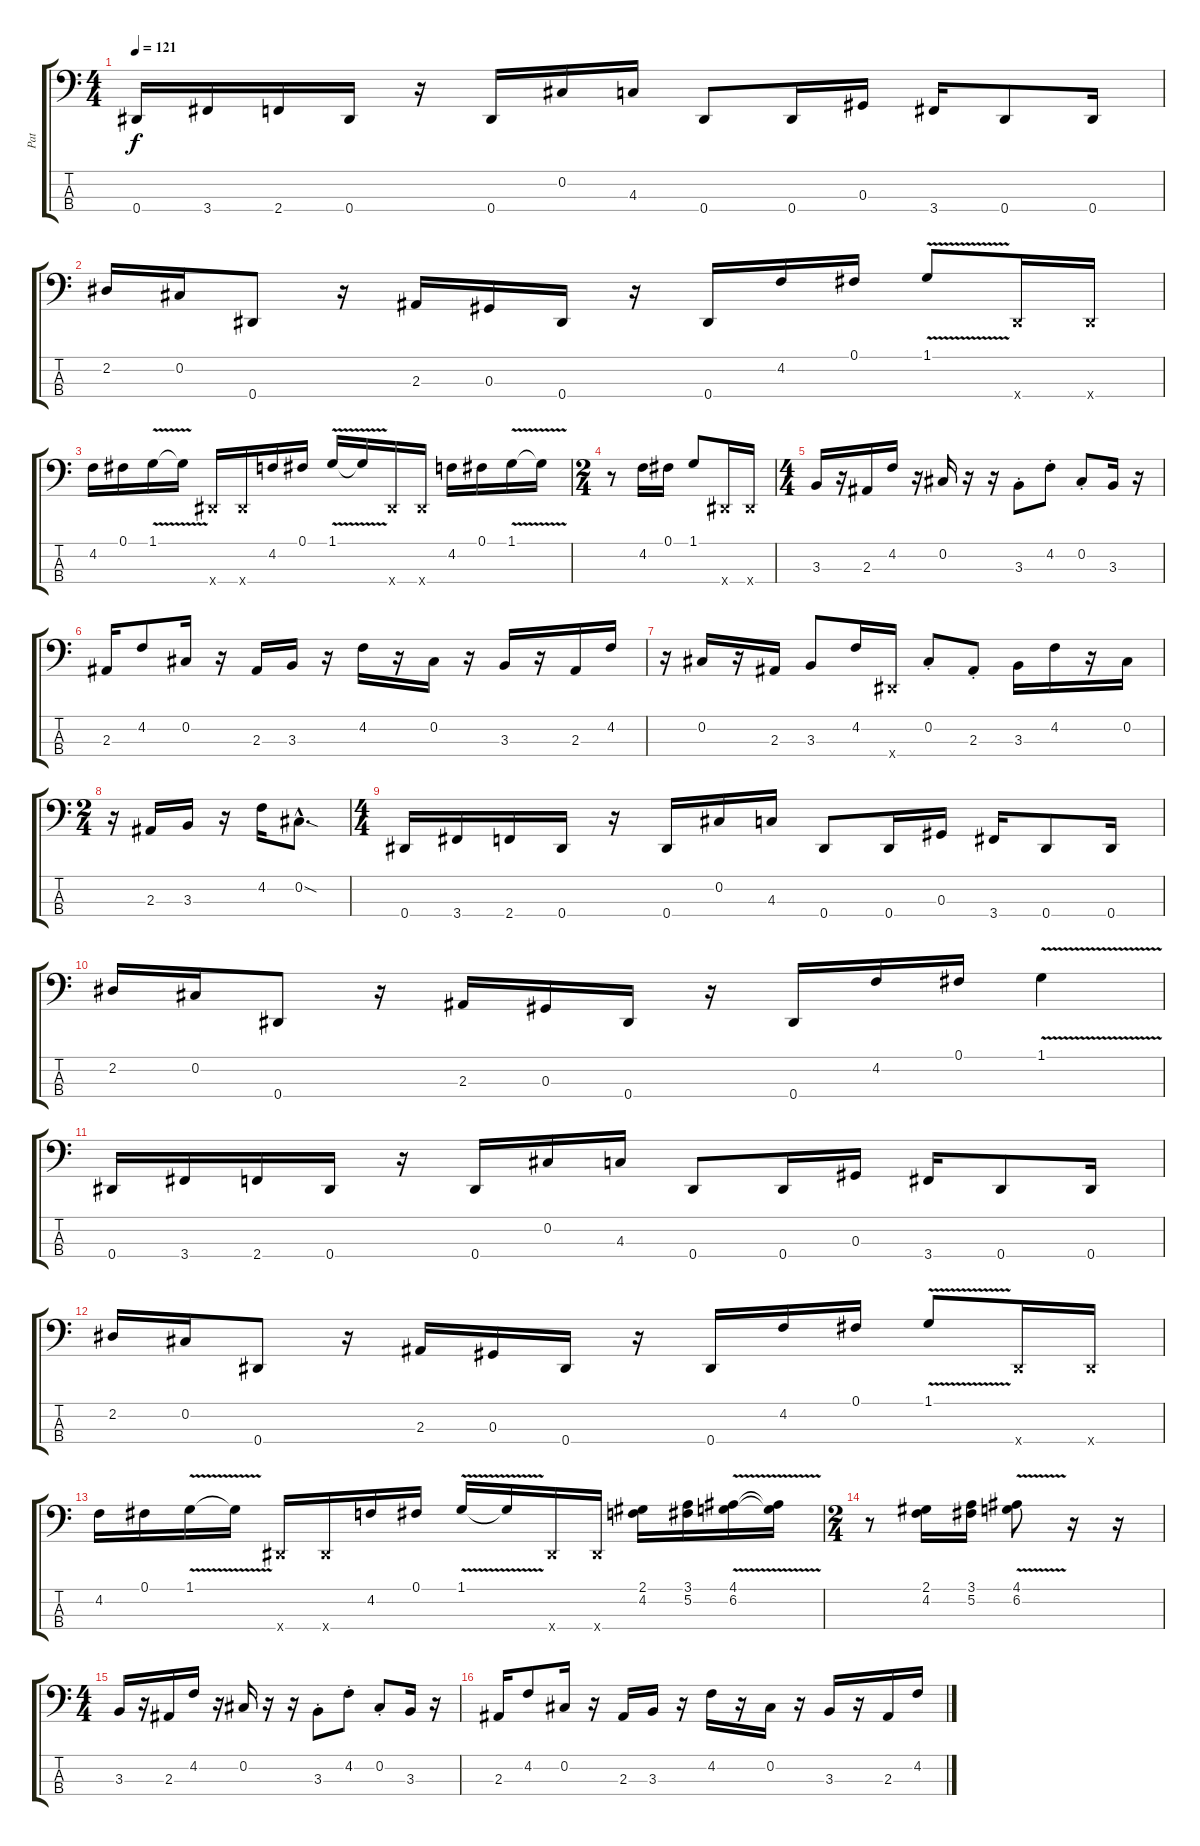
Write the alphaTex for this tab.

\track ("Pat" "Pat") {instrument electricbasspick}
\staff {score tabs}
\tuning (Gb2 Db2 Ab1 Eb1) {hide}
\ts (4 4)
\tempo 121
\clef f4
\ks c
0.4.16{dy f} 3.4.16 2.4.16 0.4.16 r.16 0.4.16 0.2.16 4.3.16 0.4.8 0.4.16 0.3.16 3.4.16 0.4.8 0.4.16 |
2.2.16 0.2.16 0.4.8 r.16 2.3.16 0.3.16 0.4.16 r.16 0.4.16 4.2.16 0.1.16 1.1{v}.8 0.4{x}.16 0.4{x}.16 |
4.2.16 0.1.16 1.1{v}.16 1.1{t}.16 0.4{x}.16 0.4{x}.16 4.2.16 0.1.16 1.1{v}.16 1.1{t}.16 0.4{x}.16 0.4{x}.16 4.2.16 0.1.16 1.1{v}.16 1.1{t}.16 |
\ts (2 4)
r.8 4.2.16 0.1.16 1.1.8 0.4{x}.16 0.4{x}.16 |
\ts (4 4)
3.3.16 r.16 2.3.16 4.2.16 r.16 0.2.16 r.16 r.16 3.3{st}.8 4.2{st}.8 0.2{st}.8 3.3.16 r.16 |
2.3.16 4.2.8 0.2.16 r.16 2.3.16 3.3.16 r.16 4.2.16 r.16 0.2.16 r.16 3.3.16 r.16 2.3.16 4.2.16 |
r.16 0.2.16 r.16 2.3.16 3.3.8 4.2.16 0.4{x}.16 0.2{st}.8 2.3{st}.8 3.3.16 4.2.16 r.16 0.2.16 |
\ts (2 4)
r.16 2.3.16 3.3.16 r.16 4.2.16 0.2{sod hac}.8{d} |
\ts (4 4)
0.4.16 3.4.16 2.4.16 0.4.16 r.16 0.4.16 0.2.16 4.3.16 0.4.8 0.4.16 0.3.16 3.4.16 0.4.8 0.4.16 |
2.2.16 0.2.16 0.4.8 r.16 2.3.16 0.3.16 0.4.16 r.16 0.4.16 4.2.16 0.1.16 1.1{v}.4 |
0.4.16 3.4.16 2.4.16 0.4.16 r.16 0.4.16 0.2.16 4.3.16 0.4.8 0.4.16 0.3.16 3.4.16 0.4.8 0.4.16 |
2.2.16 0.2.16 0.4.8 r.16 2.3.16 0.3.16 0.4.16 r.16 0.4.16 4.2.16 0.1.16 1.1{v}.8 0.4{x}.16 0.4{x}.16 |
4.2.16 0.1.16 1.1{v}.16 1.1{t}.16 0.4{x}.16 0.4{x}.16 4.2.16 0.1.16 1.1{v}.16 1.1{t}.16 0.4{x}.16 0.4{x}.16 (2.1 4.2).16 (3.1 5.2).16 (4.1 6.2{v}).16 (4.1{t} 6.2{t}).16 |
\ts (2 4)
r.8 (2.1 4.2).16 (3.1 5.2).16 (4.1{v} 6.2).8 r.16 r.16 |
\ts (4 4)
3.3.16 r.16 2.3.16 4.2.16 r.16 0.2.16 r.16 r.16 3.3{st}.8 4.2{st}.8 0.2{st}.8 3.3.16 r.16 |
2.3.16 4.2.8 0.2.16 r.16 2.3.16 3.3.16 r.16 4.2.16 r.16 0.2.16 r.16 3.3.16 r.16 2.3.16 4.2.16
